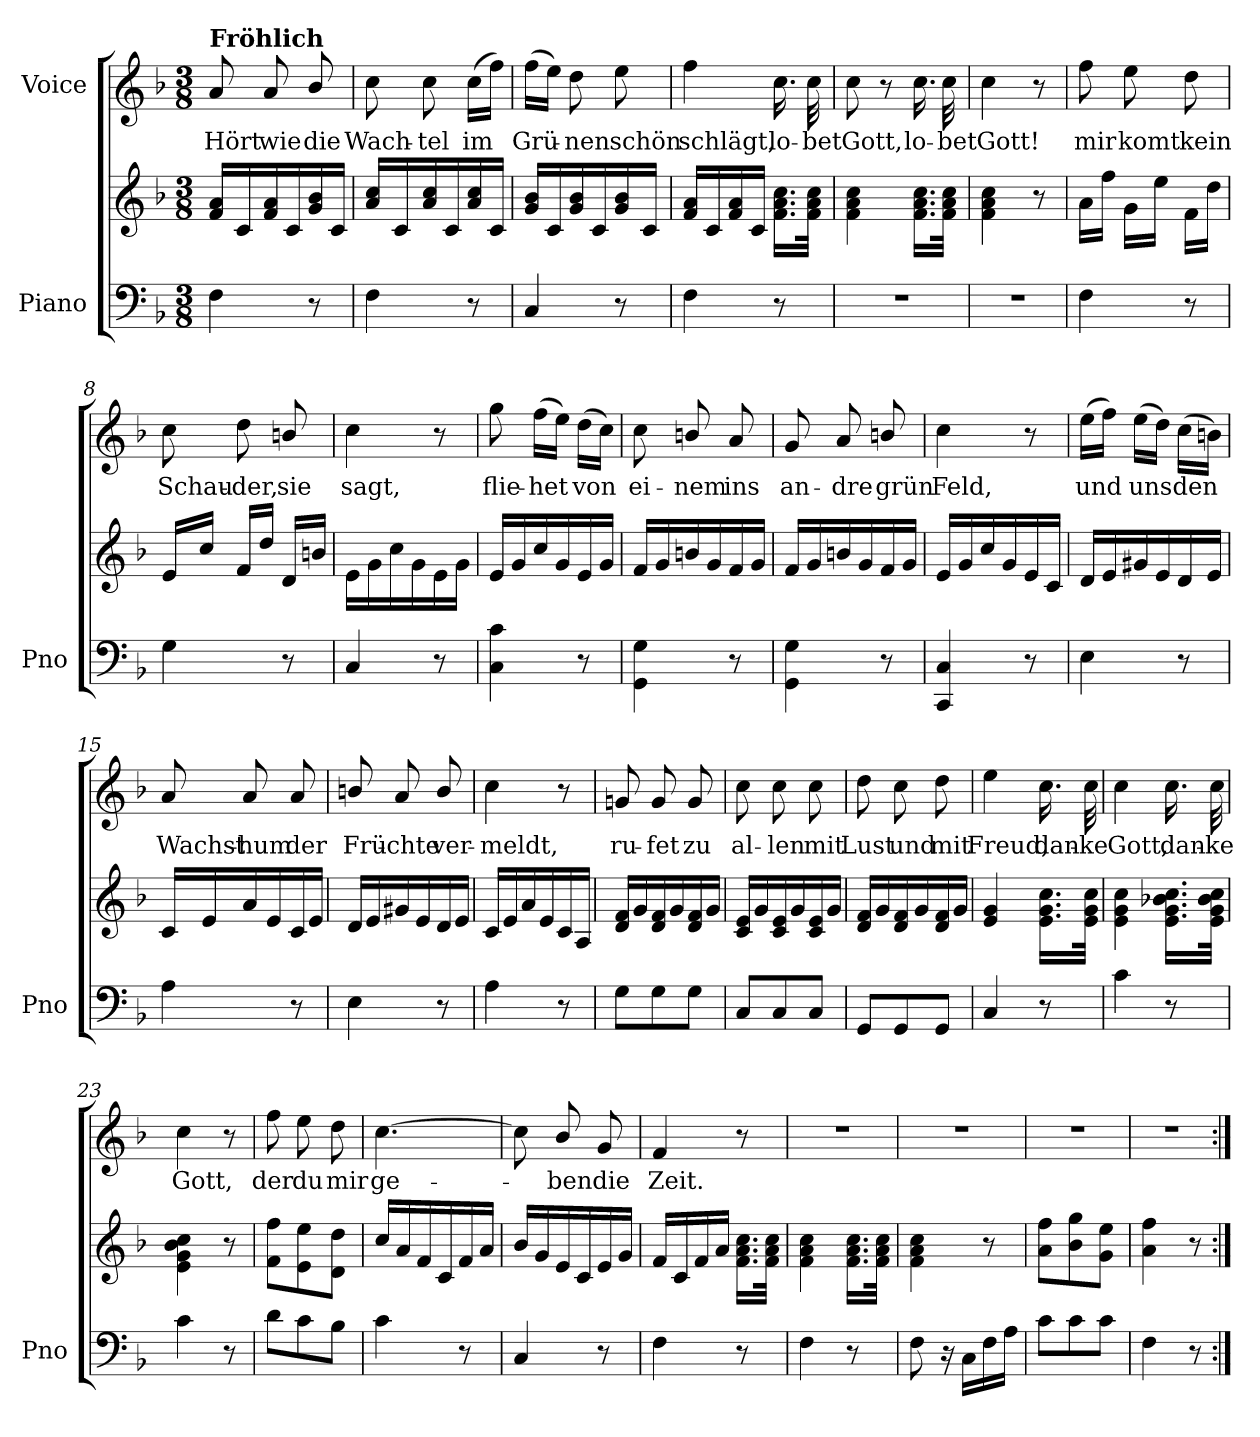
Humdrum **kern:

**kern	**kern	**kern	**text
*part2	*part2	*part1	*part1
*staff3	*staff2	*staff1	*staff1
*I"Piano	*	*I"Voice	*
*I'Pno	*	*	*
*clefF4	*clefG2	*clefG2	*
*k[b-]	*k[b-]	*k[b-]	*
*M3/8	*M3/8	*M3/8	*
=1	=1	=1	=1
!	!	!LO:TX:a:B:t=Fröhlich	!
!	!	!	!LO:LY:b
4F\	16f/ 16a/LL	8a/	Hört
.	16c/	.	.
!	!	!	!LO:LY:b
.	16f/ 16a/	8a/	wie
.	16c/	.	.
!	!	!	!LO:LY:b
8r	16g/ 16b-/	8b-/	die
.	16c/JJ	.	.
=2	=2	=2	=2
!	!	!	!LO:LY:b
4F\	16a/ 16cc/LL	8cc\	Wach-
.	16c/	.	.
!	!	!	!LO:LY:b
.	16a/ 16cc/	8cc\	-tel
.	16c/	.	.
!	!	!	!LO:LY:b
8r	16a/ 16cc/	(16cc\LL	im
.	16c/JJ	16ff\JJ)	.
=3	=3	=3	=3
!	!	!	!LO:LY:b
4C/	16g/ 16b-/LL	(16ff\LL	Grü-
.	16c/	16ee\JJ)	.
!	!	!	!LO:LY:b
.	16g/ 16b-/	8dd\	-nen
.	16c/	.	.
!	!	!	!LO:LY:b
8r	16g/ 16b-/	8ee\	schön
.	16c/JJ	.	.
=4	=4	=4	=4
!	!	!	!LO:LY:b
4F\	16f/ 16a/LL	4ff\	schlägt,
.	16c/	.	.
.	16f/ 16a/	.	.
.	16c/JJ	.	.
!	!	!	!LO:LY:b
8r	16.f\ 16.a\ 16.cc\LL	16.cc\	lo-
!	!	!	!LO:LY:b
.	32f\ 32a\ 32cc\JJk	32cc\	-bet
=5	=5	=5	=5
!	!	!	!LO:LY:b
4.r	4f\ 4a\ 4cc\	8cc\	Gott,
.	.	8r	.
!	!	!	!LO:LY:b
.	16.f\ 16.a\ 16.cc\LL	16.cc\	lo-
!	!	!	!LO:LY:b
.	32f\ 32a\ 32cc\JJk	32cc\	-bet
=6	=6	=6	=6
!	!	!	!LO:LY:b
4.r	4f\ 4a\ 4cc\	4cc\	Gott!
.	8r	8r	.
=7	=7	=7	=7
!	!	!	!LO:LY:b
4F\	16a\LL	8ff\	mir
.	16ff\JJ	.	.
!	!	!	!LO:LY:b
.	16g\LL	8ee\	komt
.	16ee\JJ	.	.
!	!	!	!LO:LY:b
8r	16f\LL	8dd\	kein
.	16dd\JJ	.	.
!!LO:LB:g=z
=8	=8	=8	=8
!	!	!	!LO:LY:b
4G\	16e/LL	8cc\	Schau-
.	16cc/JJ	.	.
!	!	!	!LO:LY:b
.	16f/LL	8dd\	-der,
.	16dd/JJ	.	.
!	!	!	!LO:LY:b
8r	16d/LL	8bn/	sie
.	16bn/JJ	.	.
=9	=9	=9	=9
!	!	!	!LO:LY:b
4C/	16e\LL	4cc\	sagt,
.	16g\	.	.
.	16cc\	.	.
.	16g\	.	.
8r	16e\	8r	.
.	16g\JJ	.	.
=10	=10	=10	=10
!	!	!	!LO:LY:b
4C\ 4c\	16e/LL	8gg\	flie-
.	16g/	.	.
!	!	!	!LO:LY:b
.	16cc/	(16ff\LL	-het
.	16g/	16ee\JJ)	.
!	!	!	!LO:LY:b
8r	16e/	(16dd\LL	von
.	16g/JJ	16cc\JJ)	.
=11	=11	=11	=11
!	!	!	!LO:LY:b
4GG\ 4G\	16f/LL	8cc\	ei-
.	16g/	.	.
!	!	!	!LO:LY:b
.	16bn/	8bn/	-nem
.	16g/	.	.
!	!	!	!LO:LY:b
8r	16f/	8a/	ins
.	16g/JJ	.	.
=12	=12	=12	=12
!	!	!	!LO:LY:b
4GG\ 4G\	16f/LL	8g/	an-
.	16g/	.	.
!	!	!	!LO:LY:b
.	16bn/	8a/	-dre
.	16g/	.	.
!	!	!	!LO:LY:b
8r	16f/	8bn/	grün
.	16g/JJ	.	.
=13	=13	=13	=13
!	!	!	!LO:LY:b
4CC/ 4C/	16e/LL	4cc\	Feld,
.	16g/	.	.
.	16cc/	.	.
.	16g/	.	.
8r	16e/	8r	.
.	16c/JJ	.	.
=14	=14	=14	=14
!	!	!	!LO:LY:b
4E\	16d/LL	(16ee\LL	und
.	16e/	16ff\JJ)	.
!	!	!	!LO:LY:b
.	16g#X/	(16ee\LL	uns
.	16e/	16dd\JJ)	.
!	!	!	!LO:LY:b
8r	16d/	(16cc\LL	den
.	16e/JJ	16bn\JJ)	.
!!LO:LB:g=z
=15	=15	=15	=15
!	!	!	!LO:LY:b
4A\	16c/LL	8a/	Wachst-
.	16e/	.	.
!	!	!	!LO:LY:b
.	16a/	8a/	-hum
.	16e/	.	.
!	!	!	!LO:LY:b
8r	16c/	8a/	der
.	16e/JJ	.	.
=16	=16	=16	=16
!	!	!	!LO:LY:b
4E\	16d/LL	8bn/	Frü-
.	16e/	.	.
!	!	!	!LO:LY:b
.	16g#X/	8a/	-chte
.	16e/	.	.
!	!	!	!LO:LY:b
8r	16d/	8b/	ver-
.	16e/JJ	.	.
=17	=17	=17	=17
!	!	!	!LO:LY:b
4A\	16c/LL	4cc\	-meldt,
.	16e/	.	.
.	16a/	.	.
.	16e/	.	.
8r	16c/	8r	.
.	16A/JJ	.	.
=18	=18	=18	=18
!	!	!	!LO:LY:b
8G\L	16d/ 16f/LL	8gn/	ru-
.	16g/	.	.
!	!	!	!LO:LY:b
8G\	16d/ 16f/	8g/	-fet
.	16g/	.	.
!	!	!	!LO:LY:b
8G\J	16d/ 16f/	8g/	zu
.	16g/JJ	.	.
=19	=19	=19	=19
!	!	!	!LO:LY:b
8C/L	16c/ 16e/LL	8cc\	al-
.	16g/	.	.
!	!	!	!LO:LY:b
8C/	16c/ 16e/	8cc\	-len
.	16g/	.	.
!	!	!	!LO:LY:b
8C/J	16c/ 16e/	8cc\	mit
.	16g/JJ	.	.
=20	=20	=20	=20
!	!	!	!LO:LY:b
8GG/L	16d/ 16f/LL	8dd\	Lust
.	16g/	.	.
!	!	!	!LO:LY:b
8GG/	16d/ 16f/	8cc\	und
.	16g/	.	.
!	!	!	!LO:LY:b
8GG/J	16d/ 16f/	8dd\	mit
.	16g/JJ	.	.
=21	=21	=21	=21
!	!	!	!LO:LY:b
4C/	4e/ 4g/	4ee\	Freud,
!	!	!	!LO:LY:b
8r	16.e\ 16.g\ 16.cc\LL	16.cc\	dan-
!	!	!	!LO:LY:b
.	32e\ 32g\ 32cc\JJk	32cc\	-ke
=22	=22	=22	=22
!	!	!	!LO:LY:b
4c\	4e\ 4g\ 4cc\	4cc\	Gott,
!	!	!	!LO:LY:b
8r	16.e\ 16.g\ 16.b-X\ 16.cc\LL	16.cc\	dan-
!	!	!	!LO:LY:b
.	32e\ 32g\ 32b-\ 32cc\JJk	32cc\	-ke
!!LO:LB:g=z
=23	=23	=23	=23
!	!	!	!LO:LY:b
4c\	4e\ 4g\ 4b-\ 4cc\	4cc\	Gott,
8r	8r	8r	.
=24	=24	=24	=24
!	!	!	!LO:LY:b
8d\L	8f\ 8ff\L	8ff\	der
!	!	!	!LO:LY:b
8c\	8e\ 8ee\	8ee\	du
!	!	!	!LO:LY:b
8B-\J	8d\ 8dd\J	8dd\	mir
=25	=25	=25	=25
!	!	!	!LO:LY:b
4c\	16cc/LL	[4.cc\	ge-
.	16a/	.	.
.	16f/	.	.
.	16c/	.	.
8r	16f/	.	.
.	16a/JJ	.	.
=26	=26	=26	=26
4C/	16b-/LL	8cc\]	.
.	16g/	.	.
!	!	!	!LO:LY:b
.	16e/	8b-/	-ben
.	16c/	.	.
!	!	!	!LO:LY:b
8r	16e/	8g/	die
.	16g/JJ	.	.
=27	=27	=27	=27
!	!	!	!LO:LY:b
4F\	16f/LL	4f/	Zeit.
.	16c/	.	.
.	16f/	.	.
.	16a/JJ	.	.
8r	16.f\ 16.a\ 16.cc\LL	8r	.
.	32f\ 32a\ 32cc\JJk	.	.
=28	=28	=28	=28
4F\	4f\ 4a\ 4cc\	4.r	.
8r	16.f\ 16.a\ 16.cc\LL	.	.
.	32f\ 32a\ 32cc\JJk	.	.
=29	=29	=29	=29
8F\	4f\ 4a\ 4cc\	4.r	.
16r	.	.	.
16C\LL	.	.	.
16F\	8r	.	.
16A\JJ	.	.	.
=30	=30	=30	=30
8c\L	8a\ 8ff\L	4.r	.
8c\	8b-\ 8gg\	.	.
8c\J	8g\ 8ee\J	.	.
=31	=31	=31	=31
4F\	4a\ 4ff\	4.r	.
8r	8r	.	.
=:|!	=:|!	=:|!	=:|!
*-	*-	*-	*-
